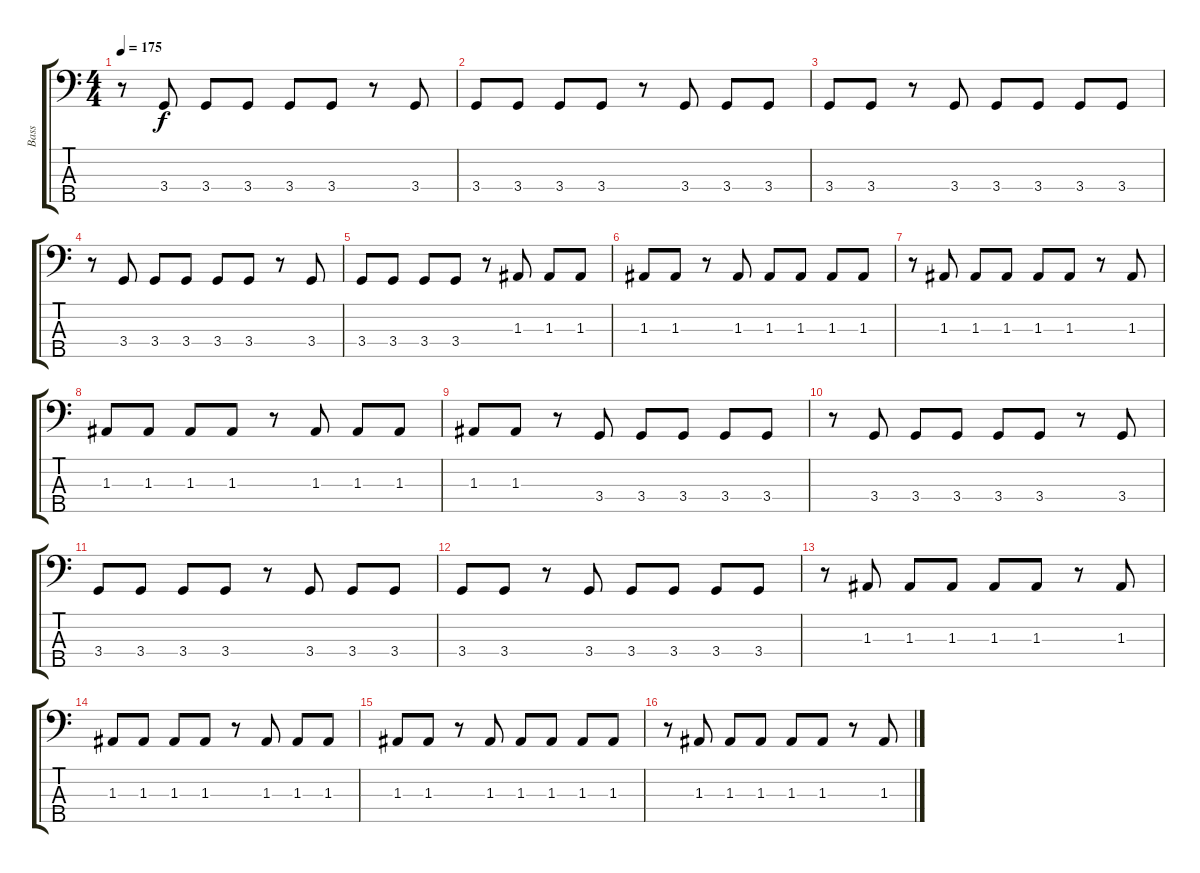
\track ("Bass" "Bass") {instrument electricbasspick}
\staff {score tabs}
\tuning (G2 D2 A1 E1 B0) {hide}
\ts (4 4)
\tempo 175
\clef f4
\ks c
r.8{dy f} 3.4.8 3.4.8 3.4.8 3.4.8 3.4.8 r.8 3.4.8 |
3.4.8 3.4.8 3.4.8 3.4.8 r.8 3.4.8 3.4.8 3.4.8 |
3.4.8 3.4.8 r.8 3.4.8 3.4.8 3.4.8 3.4.8 3.4.8 |
r.8 3.4.8 3.4.8 3.4.8 3.4.8 3.4.8 r.8 3.4.8 |
3.4.8 3.4.8 3.4.8 3.4.8 r.8 1.3.8 1.3.8 1.3.8 |
1.3.8 1.3.8 r.8 1.3.8 1.3.8 1.3.8 1.3.8 1.3.8 |
r.8 1.3.8 1.3.8 1.3.8 1.3.8 1.3.8 r.8 1.3.8 |
1.3.8 1.3.8 1.3.8 1.3.8 r.8 1.3.8 1.3.8 1.3.8 |
1.3.8 1.3.8 r.8 3.4.8 3.4.8 3.4.8 3.4.8 3.4.8 |
r.8 3.4.8 3.4.8 3.4.8 3.4.8 3.4.8 r.8 3.4.8 |
3.4.8 3.4.8 3.4.8 3.4.8 r.8 3.4.8 3.4.8 3.4.8 |
3.4.8 3.4.8 r.8 3.4.8 3.4.8 3.4.8 3.4.8 3.4.8 |
r.8 1.3.8 1.3.8 1.3.8 1.3.8 1.3.8 r.8 1.3.8 |
1.3.8 1.3.8 1.3.8 1.3.8 r.8 1.3.8 1.3.8 1.3.8 |
1.3.8 1.3.8 r.8 1.3.8 1.3.8 1.3.8 1.3.8 1.3.8 |
r.8 1.3.8 1.3.8 1.3.8 1.3.8 1.3.8 r.8 1.3.8
